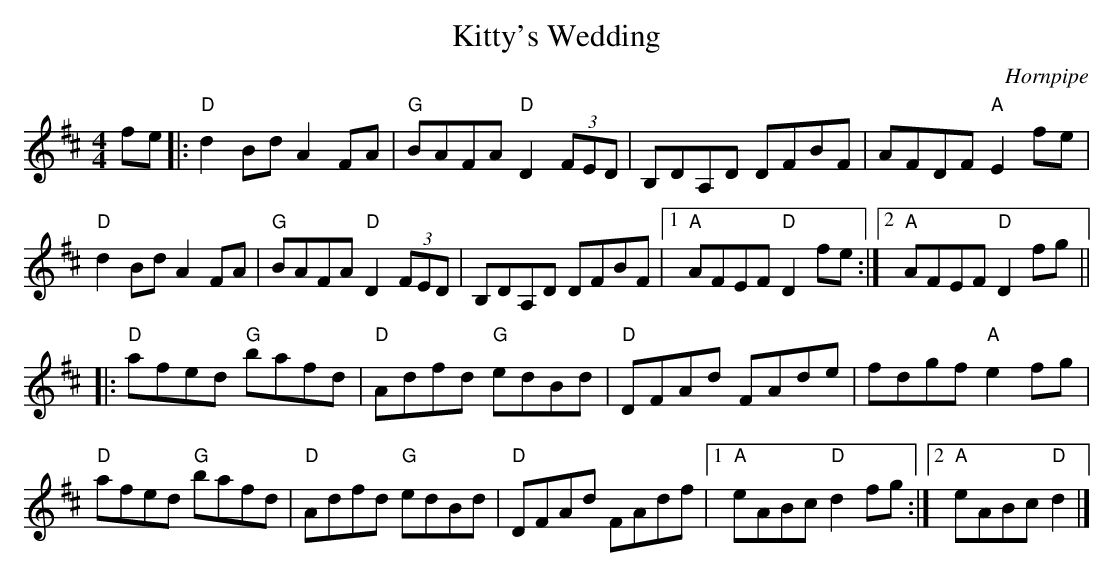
X:1
T:Kitty's Wedding
M:4/4
L:1/8
C:Hornpipe
K:D
fe |: "D"d2Bd A2FA | "G"BAFA "D"D2 (3FED | B,DA,D DFBF | AFDF "A"E2fe |
"D"d2Bd A2FA | "G"BAFA "D"D2 (3FED|B,DA,D DFBF |1 "A"AFEF "D"D2fe :|2"A"AFEF "D"D2fg||
|:"D"afed "G"bafd | "D"Adfd "G"edBd | "D"DFAd FAde | fdgf "A"e2fg |
"D"afed "G"bafd | "D"Adfd "G"edBd | "D"DFAd FAdf |1 "A"eABc "D"d2fg :|2"A"eABc "D"d2 |]
